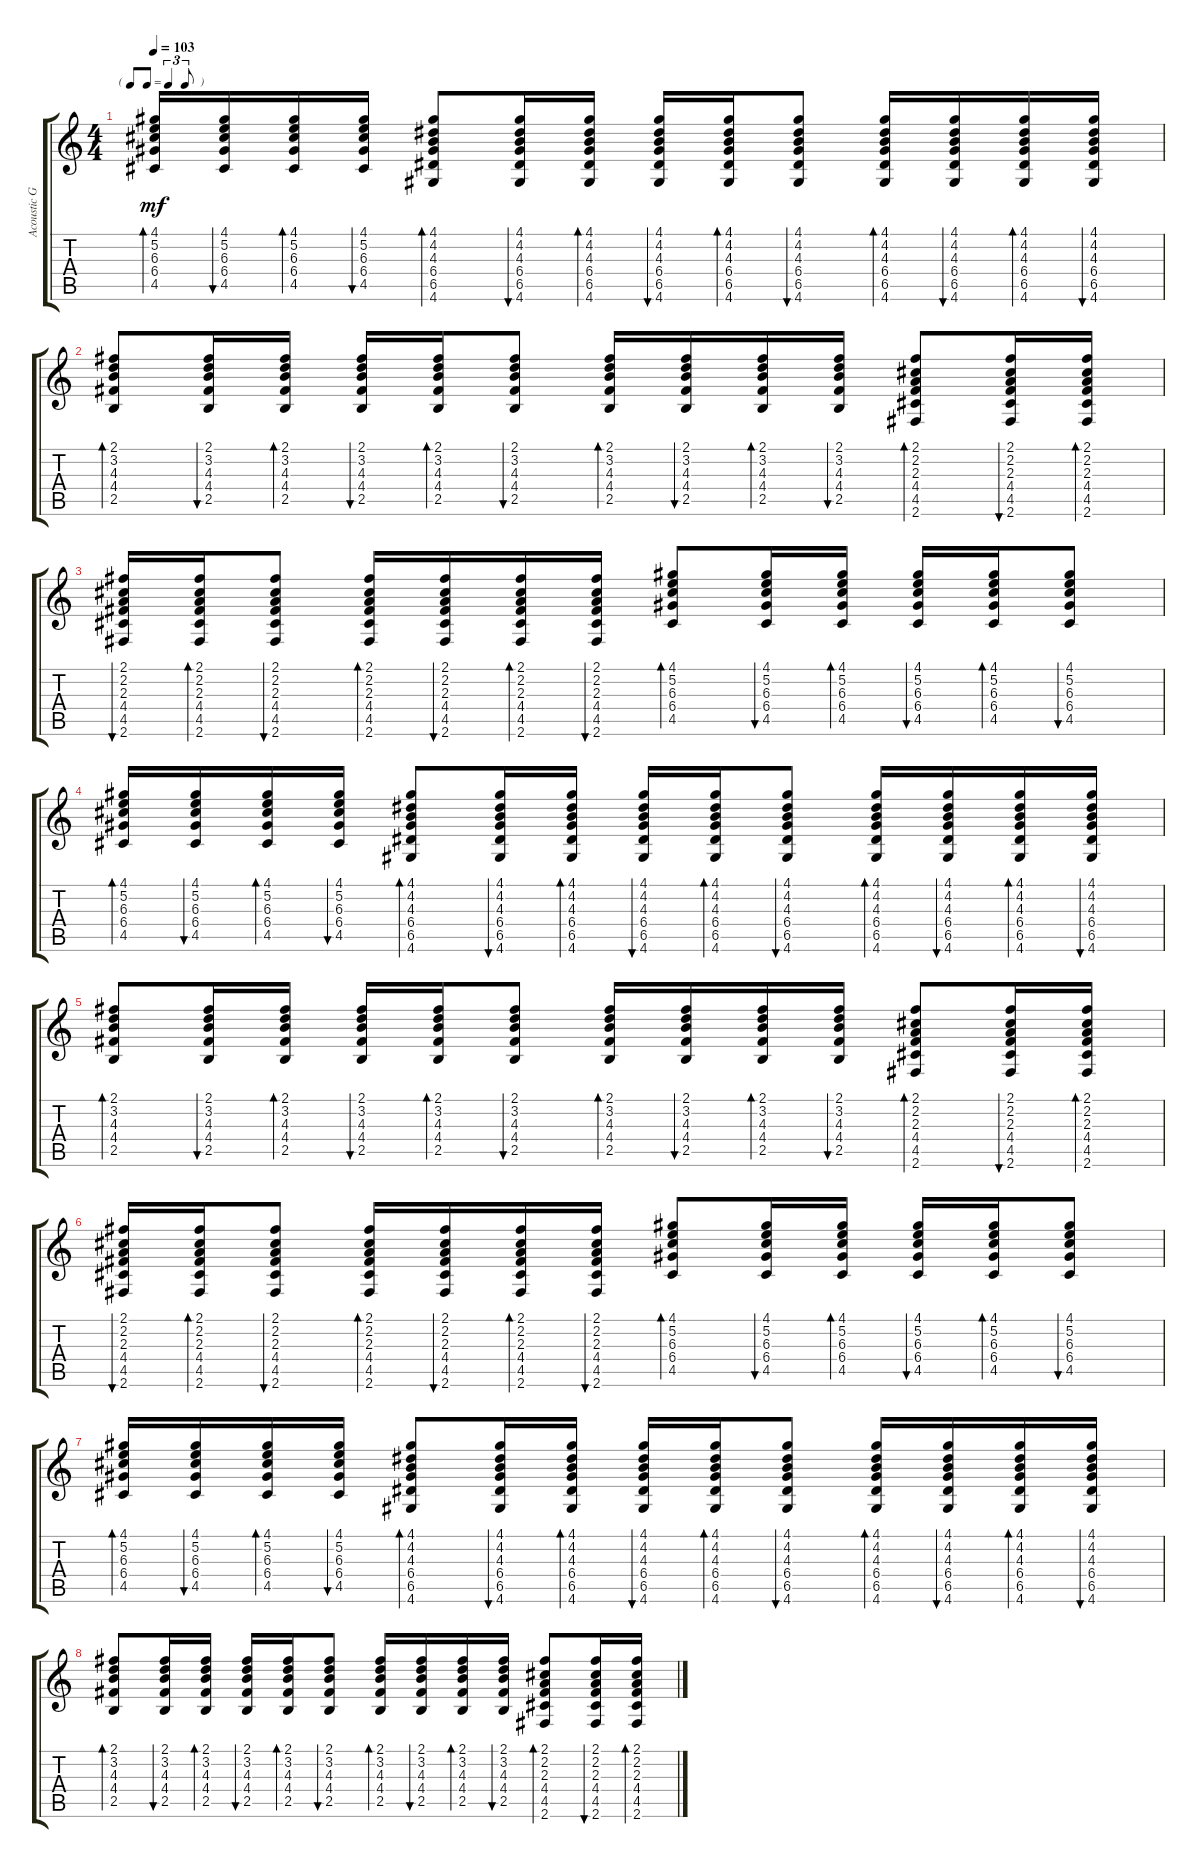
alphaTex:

\track ("Acoustic Guitar" "Acoustic G") {instrument acousticguitarsteel}
\staff {score tabs}
\tuning (E4 B3 G3 D3 A2 E2) {hide}
\ts (4 4)
\tf triplet8th
\tempo 103
\clef g2
\ks c
(4.1 5.2 6.3 6.4 4.5).16{bd 60 dy mf} (4.1 5.2 6.3 6.4 4.5).16{bu 60} (4.1 5.2 6.3 6.4 4.5).16{bd 60} (4.1 5.2 6.3 6.4 4.5).16{bu 60} (4.1 4.2 4.3 6.4 6.5 4.6).8{bd 60} (4.1 4.2 4.3 6.4 6.5 4.6).16{bu 60} (4.1 4.2 4.3 6.4 6.5 4.6).16{bd 60} (4.1 4.2 4.3 6.4 6.5 4.6).16{bu 60} (4.1 4.2 4.3 6.4 6.5 4.6).16{bd 60} (4.1 4.2 4.3 6.4 6.5 4.6).8{bu 60} (4.1 4.2 4.3 6.4 6.5 4.6).16{bd 60} (4.1 4.2 4.3 6.4 6.5 4.6).16{bu 60} (4.1 4.2 4.3 6.4 6.5 4.6).16{bd 60} (4.1 4.2 4.3 6.4 6.5 4.6).16{bu 60} |
(2.1 3.2 4.3 4.4 2.5).8{bd 60} (2.1 3.2 4.3 4.4 2.5).16{bu 60} (2.1 3.2 4.3 4.4 2.5).16{bd 60} (2.1 3.2 4.3 4.4 2.5).16{bu 60} (2.1 3.2 4.3 4.4 2.5).16{bd 60} (2.1 3.2 4.3 4.4 2.5).8{bu 60} (2.1 3.2 4.3 4.4 2.5).16{bd 60} (2.1 3.2 4.3 4.4 2.5).16{bu 60} (2.1 3.2 4.3 4.4 2.5).16{bd 60} (2.1 3.2 4.3 4.4 2.5).16{bu 60} (2.1 2.2 2.3 4.4 4.5 2.6).8{bd 60} (2.1 2.2 2.3 4.4 4.5 2.6).16{bu 60} (2.1 2.2 2.3 4.4 4.5 2.6).16{bd 60} |
(2.1 2.2 2.3 4.4 4.5 2.6).16{bu 60} (2.1 2.2 2.3 4.4 4.5 2.6).16{bd 60} (2.1 2.2 2.3 4.4 4.5 2.6).8{bu 60} (2.1 2.2 2.3 4.4 4.5 2.6).16{bd 60} (2.1 2.2 2.3 4.4 4.5 2.6).16{bu 60} (2.1 2.2 2.3 4.4 4.5 2.6).16{bd 60} (2.1 2.2 2.3 4.4 4.5 2.6).16{bu 60} (4.1 5.2 6.3 6.4 4.5).8{bd 60} (4.1 5.2 6.3 6.4 4.5).16{bu 60} (4.1 5.2 6.3 6.4 4.5).16{bd 60} (4.1 5.2 6.3 6.4 4.5).16{bu 60} (4.1 5.2 6.3 6.4 4.5).16{bd 60} (4.1 5.2 6.3 6.4 4.5).8{bu 60} |
(4.1 5.2 6.3 6.4 4.5).16{bd 60} (4.1 5.2 6.3 6.4 4.5).16{bu 60} (4.1 5.2 6.3 6.4 4.5).16{bd 60} (4.1 5.2 6.3 6.4 4.5).16{bu 60} (4.1 4.2 4.3 6.4 6.5 4.6).8{bd 60} (4.1 4.2 4.3 6.4 6.5 4.6).16{bu 60} (4.1 4.2 4.3 6.4 6.5 4.6).16{bd 60} (4.1 4.2 4.3 6.4 6.5 4.6).16{bu 60} (4.1 4.2 4.3 6.4 6.5 4.6).16{bd 60} (4.1 4.2 4.3 6.4 6.5 4.6).8{bu 60} (4.1 4.2 4.3 6.4 6.5 4.6).16{bd 60} (4.1 4.2 4.3 6.4 6.5 4.6).16{bu 60} (4.1 4.2 4.3 6.4 6.5 4.6).16{bd 60} (4.1 4.2 4.3 6.4 6.5 4.6).16{bu 60} |
(2.1 3.2 4.3 4.4 2.5).8{bd 60} (2.1 3.2 4.3 4.4 2.5).16{bu 60} (2.1 3.2 4.3 4.4 2.5).16{bd 60} (2.1 3.2 4.3 4.4 2.5).16{bu 60} (2.1 3.2 4.3 4.4 2.5).16{bd 60} (2.1 3.2 4.3 4.4 2.5).8{bu 60} (2.1 3.2 4.3 4.4 2.5).16{bd 60} (2.1 3.2 4.3 4.4 2.5).16{bu 60} (2.1 3.2 4.3 4.4 2.5).16{bd 60} (2.1 3.2 4.3 4.4 2.5).16{bu 60} (2.1 2.2 2.3 4.4 4.5 2.6).8{bd 60} (2.1 2.2 2.3 4.4 4.5 2.6).16{bu 60} (2.1 2.2 2.3 4.4 4.5 2.6).16{bd 60} |
(2.1 2.2 2.3 4.4 4.5 2.6).16{bu 60} (2.1 2.2 2.3 4.4 4.5 2.6).16{bd 60} (2.1 2.2 2.3 4.4 4.5 2.6).8{bu 60} (2.1 2.2 2.3 4.4 4.5 2.6).16{bd 60} (2.1 2.2 2.3 4.4 4.5 2.6).16{bu 60} (2.1 2.2 2.3 4.4 4.5 2.6).16{bd 60} (2.1 2.2 2.3 4.4 4.5 2.6).16{bu 60} (4.1 5.2 6.3 6.4 4.5).8{bd 60} (4.1 5.2 6.3 6.4 4.5).16{bu 60} (4.1 5.2 6.3 6.4 4.5).16{bd 60} (4.1 5.2 6.3 6.4 4.5).16{bu 60} (4.1 5.2 6.3 6.4 4.5).16{bd 60} (4.1 5.2 6.3 6.4 4.5).8{bu 60} |
(4.1 5.2 6.3 6.4 4.5).16{bd 60} (4.1 5.2 6.3 6.4 4.5).16{bu 60} (4.1 5.2 6.3 6.4 4.5).16{bd 60} (4.1 5.2 6.3 6.4 4.5).16{bu 60} (4.1 4.2 4.3 6.4 6.5 4.6).8{bd 60} (4.1 4.2 4.3 6.4 6.5 4.6).16{bu 60} (4.1 4.2 4.3 6.4 6.5 4.6).16{bd 60} (4.1 4.2 4.3 6.4 6.5 4.6).16{bu 60} (4.1 4.2 4.3 6.4 6.5 4.6).16{bd 60} (4.1 4.2 4.3 6.4 6.5 4.6).8{bu 60} (4.1 4.2 4.3 6.4 6.5 4.6).16{bd 60} (4.1 4.2 4.3 6.4 6.5 4.6).16{bu 60} (4.1 4.2 4.3 6.4 6.5 4.6).16{bd 60} (4.1 4.2 4.3 6.4 6.5 4.6).16{bu 60} |
(2.1 3.2 4.3 4.4 2.5).8{bd 60} (2.1 3.2 4.3 4.4 2.5).16{bu 60} (2.1 3.2 4.3 4.4 2.5).16{bd 60} (2.1 3.2 4.3 4.4 2.5).16{bu 60} (2.1 3.2 4.3 4.4 2.5).16{bd 60} (2.1 3.2 4.3 4.4 2.5).8{bu 60} (2.1 3.2 4.3 4.4 2.5).16{bd 60} (2.1 3.2 4.3 4.4 2.5).16{bu 60} (2.1 3.2 4.3 4.4 2.5).16{bd 60} (2.1 3.2 4.3 4.4 2.5).16{bu 60} (2.1 2.2 2.3 4.4 4.5 2.6).8{bd 60} (2.1 2.2 2.3 4.4 4.5 2.6).16{bu 60} (2.1 2.2 2.3 4.4 4.5 2.6).16{bd 60}
